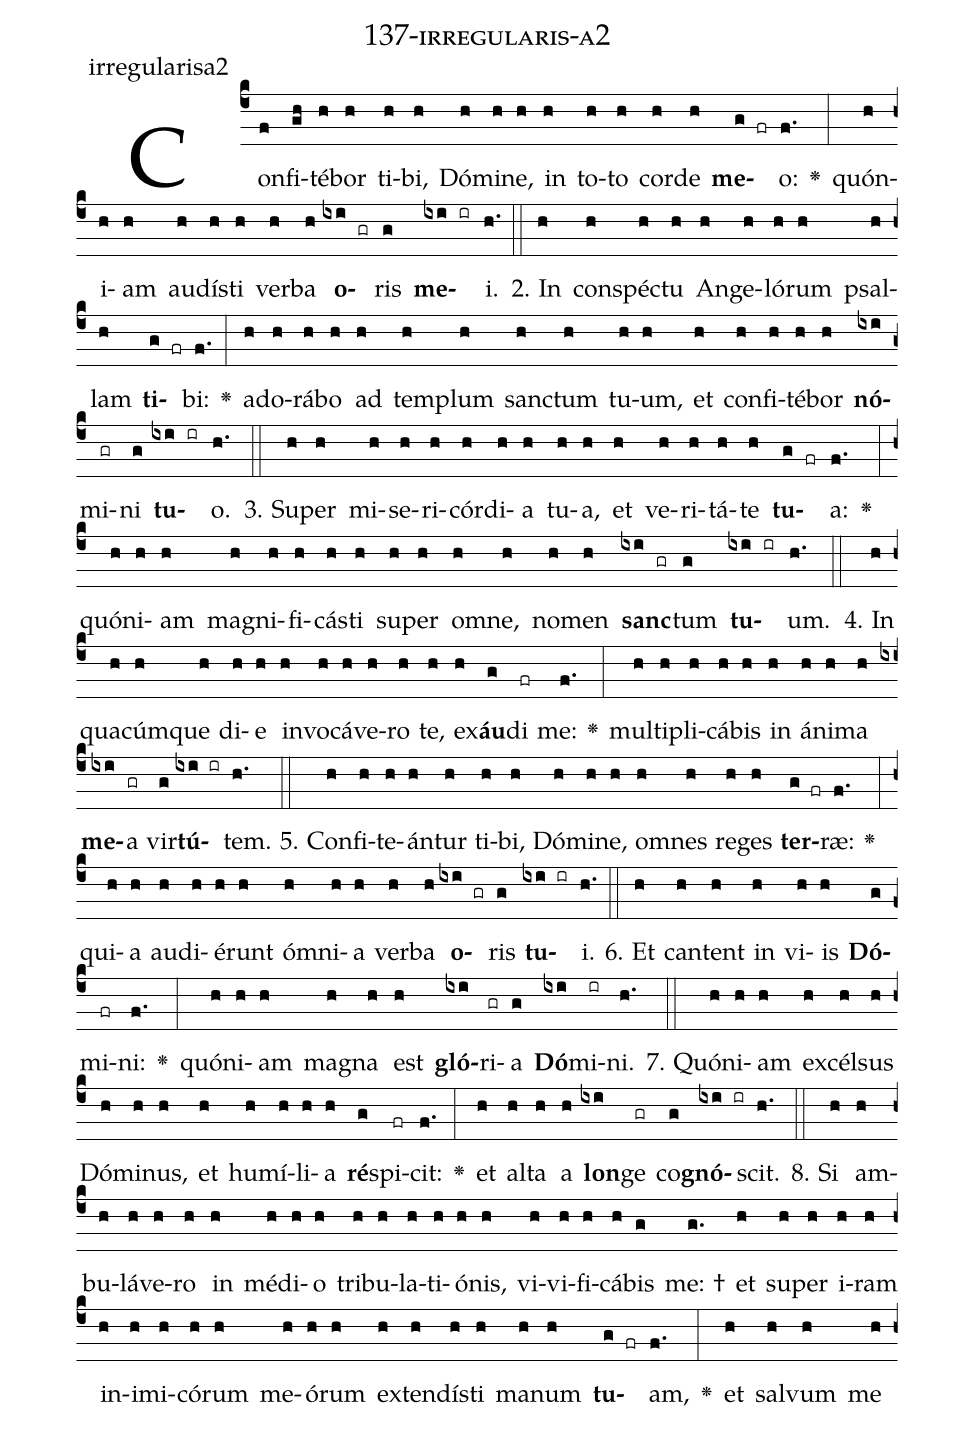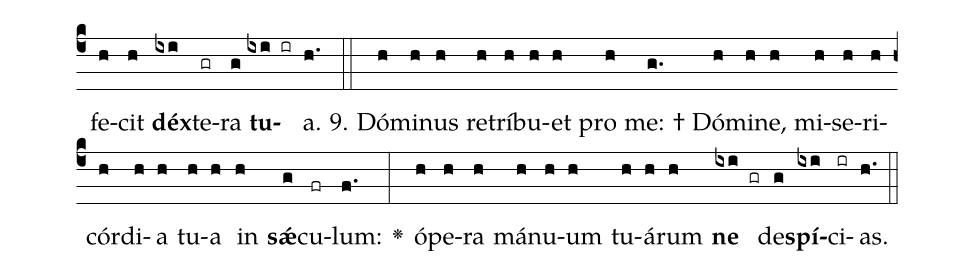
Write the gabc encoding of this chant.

name: 137-irregularis-a2;
annotation: irregularisa2;
%%
(c4)Con(f)fi(gh)té(h)bor(h) ti(h)bi,(h) Dó(h)mi(h)ne,(h) in(h) to(h)to(h) cor(h)de(h) <b>me</b>(g fr)o:(f.) <v>\greheightstar</v>(:) quón(h)i(h)am(h) au(h)dís(h)ti(h) ver(h)ba(h) <b>o</b>(ixi gr)ris(g) <b>me</b>(ixi ir)i.(h.) (::)
2. In(h) con(h)spéc(h)tu(h) An(h)ge(h)ló(h)rum(h) psal(h)lam(h) <b>ti</b>(g fr)bi:(f.) <v>\greheightstar</v>(:) ad(h)o(h)rá(h)bo(h) ad(h) tem(h)plum(h) sanc(h)tum(h) tu(h)um,(h) et(h) con(h)fi(h)té(h)bor(h) <b>nó</b>(ixi)mi(gr)ni(g) <b>tu</b>(ixi ir)o.(h.) (::)
3. Su(h)per(h) mi(h)se(h)ri(h)cór(h)di(h)a(h) tu(h)a,(h) et(h) ve(h)ri(h)tá(h)te(h) <b>tu</b>(g fr)a:(f.) <v>\greheightstar</v>(:) quón(h)i(h)am(h) ma(h)gni(h)fi(h)cás(h)ti(h) su(h)per(h) om(h)ne,(h) no(h)men(h) <b>sanc</b>(ixi gr)tum(g) <b>tu</b>(ixi ir)um.(h.) (::)
4. In(h) qua(h)cúm(h)que(h) di(h)e(h) in(h)vo(h)cá(h)ve(h)ro(h) te,(h) ex(h)<b>áu</b>(g)di(fr) me:(f.) <v>\greheightstar</v>(:) mul(h)ti(h)pli(h)cá(h)bis(h) in(h) á(h)ni(h)ma(h) <b>me</b>(ixi)a(gr) vir(g)<b>tú</b>(ixi ir)tem.(h.) (::)
5. Con(h)fi(h)te(h)án(h)tur(h) ti(h)bi,(h) Dó(h)mi(h)ne,(h) om(h)nes(h) re(h)ges(h) <b>ter</b>(g fr)ræ:(f.) <v>\greheightstar</v>(:) qui(h)a(h) au(h)di(h)é(h)runt(h) óm(h)ni(h)a(h) ver(h)ba(h) <b>o</b>(ixi gr)ris(g) <b>tu</b>(ixi ir)i.(h.) (::)
6. Et(h) can(h)tent(h) in(h) vi(h)is(h) <b>Dó</b>(g)mi(fr)ni:(f.) <v>\greheightstar</v>(:) quón(h)i(h)am(h) ma(h)gna(h) est(h) <b>gló</b>(ixi)ri(gr)a(g) <b>Dó</b>(ixi)mi(ir)ni.(h.) (::)
7. Quón(h)i(h)am(h) ex(h)cél(h)sus(h) Dó(h)mi(h)nus,(h) et(h) hu(h)mí(h)li(h)a(h) <b>ré</b>(g)spi(fr)cit:(f.) <v>\greheightstar</v>(:) et(h) al(h)ta(h) a(h) <b>lon</b>(ixi)ge(gr) co(g)<b>gnó</b>(ixi ir)scit.(h.) (::)
8. Si(h) am(h)bu(h)lá(h)ve(h)ro(h) in(h) mé(h)di(h)o(h) tri(h)bu(h)la(h)ti(h)ó(h)nis,(h) vi(h)vi(h)fi(h)cá(h)bis(g) me: †(g.) et(h) su(h)per(h) i(h)ram(h) in(h)i(h)mi(h)có(h)rum(h) me(h)ó(h)rum(h) ex(h)ten(h)dís(h)ti(h) ma(h)num(h) <b>tu</b>(g fr)am,(f.) <v>\greheightstar</v>(:) et(h) sal(h)vum(h) me(h) fe(h)cit(h) <b>déx</b>(ixi)te(gr)ra(g) <b>tu</b>(ixi ir)a.(h.) (::)
9. Dó(h)mi(h)nus(h) re(h)trí(h)bu(h)et(h) pro(h) me: †(g.) Dó(h)mi(h)ne,(h) mi(h)se(h)ri(h)cór(h)di(h)a(h) tu(h)a(h) in(h) <b>sǽ</b>(g)cu(fr)lum:(f.) <v>\greheightstar</v>(:) ó(h)pe(h)ra(h) má(h)nu(h)um(h) tu(h)á(h)rum(h) <b>ne</b>(ixi gr) de(g)<b>spí</b>(ixi)ci(ir)as.(h.) (::)
